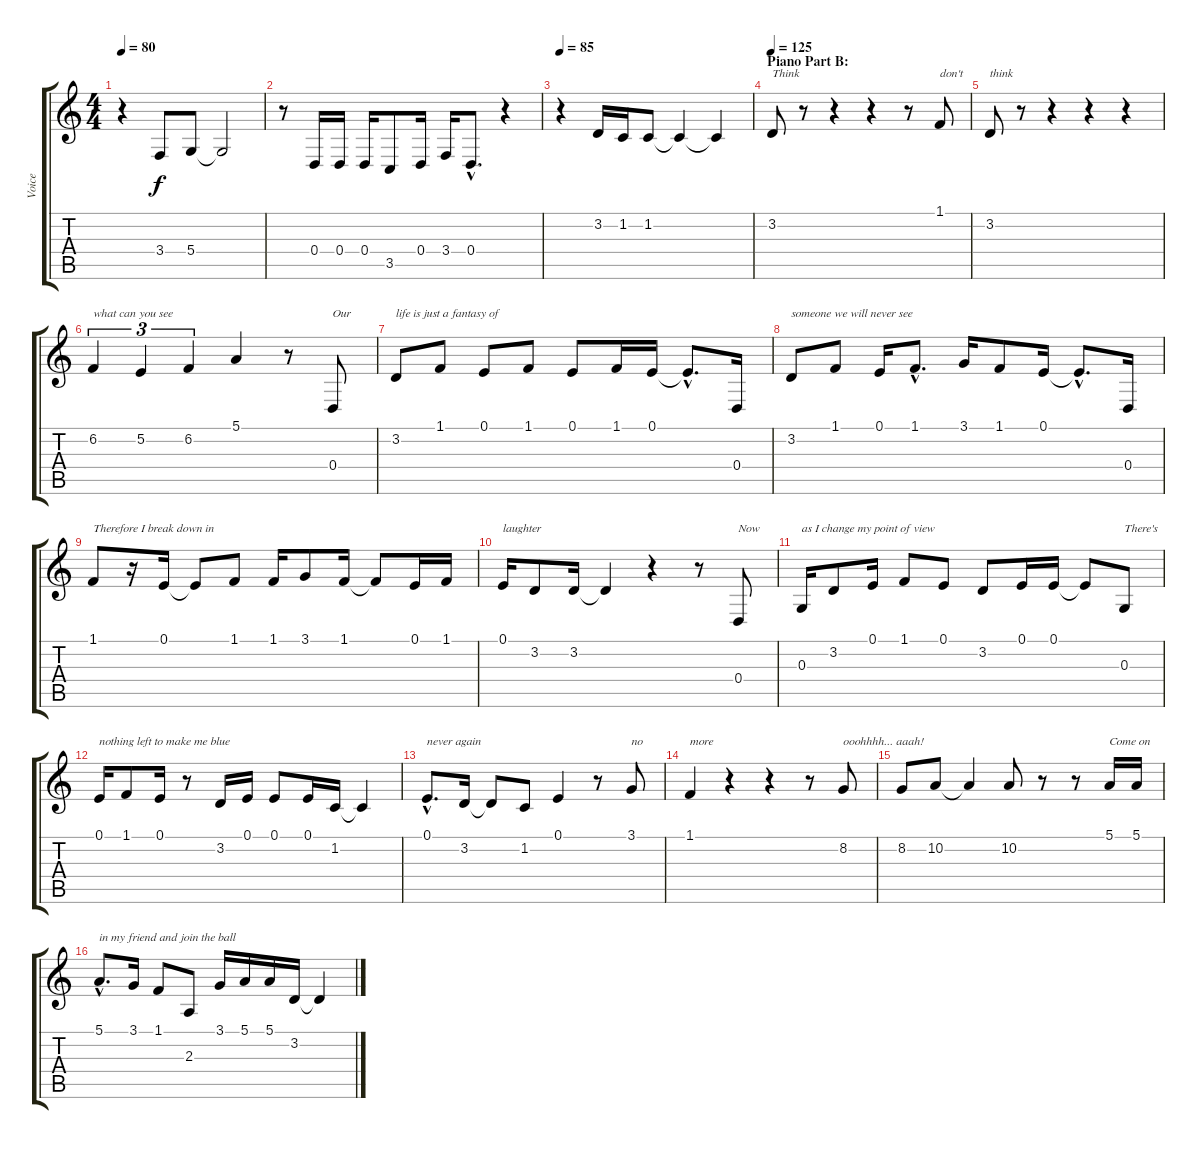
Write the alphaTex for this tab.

\track ("Voice" "Voice") {instrument oboe}
\staff {score tabs}
\tuning (E4 B3 G3 D3 A2 E2) {hide}
\ts (4 4)
\tempo 80
\clef g2
\ks c
r.4{dy f} 3.4.8 5.4.8 5.4{t}.2 |
r.8 0.4.16 0.4.16 0.4.16 3.5.8 0.4.16 3.4.16 0.4{hac}.8{d} r.4 |
\tempo 85
r.4 3.2.16 1.2.16 1.2.8 1.2{t}.4 1.2{t}.4 |
\section ("" "Piano Part B:")
\tempo 125
3.2.8{txt "Think"} r.8 r.4 r.4 r.8 1.1.8{txt "don't"} |
3.2.8{txt "think "} r.8 r.4 r.4 r.4 |
6.2.4{tu (3 2) txt "what can you see"} 5.2.4{tu (3 2)} 6.2.4{tu (3 2)} 5.1.4 r.8 0.4.8{txt "Our "} |
3.2.8{txt "life is just a fantasy of "} 1.1.8 0.1.8 1.1.8 0.1.8 1.1.16 0.1.16 0.1{hac t}.8{d} 0.4.16 |
3.2.8{txt "someone we will never see"} 1.1.8 0.1.16 1.1{hac}.8{d} 3.1.16 1.1.8 0.1.16 0.1{hac t}.8{d} 0.4.16 |
1.1.8{txt "Therefore I break down in"} r.16 0.1.16 0.1{t}.8 1.1.8 1.1.16 3.1.8 1.1.16 1.1{t}.8 0.1.16 1.1.16 |
0.1.16{txt "laughter"} 3.2.8 3.2.16 3.2{t}.4 r.4 r.8 0.4.8{txt "Now"} |
0.3.16{txt "as I change my point of view"} 3.2.8 0.1.16 1.1.8 0.1.8 3.2.8 0.1.16 0.1.16 0.1{t}.8 0.3.8{txt "There's "} |
0.1.16{txt "nothing left to make me blue "} 1.1.8 0.1.16 r.8 3.2.16 0.1.16 0.1.8 0.1.16 1.2.16 1.2{t}.4 |
0.1{hac}.8{d txt "never again "} 3.2.16 3.2{t}.8 1.2.8 0.1.4 r.8 3.1.8{txt "no"} |
1.1.4{txt "more"} r.4 r.4 r.8 8.2.8{txt "ooohhhh... aaah!"} |
8.2.8 10.2.8 10.2{t}.4 10.2.8 r.8 r.8 5.1.16{txt "Come on"} 5.1.16 |
5.1{hac}.8{d txt "in my friend and join the ball"} 3.1.16 1.1.8 2.3.8 3.1.16 5.1.16 5.1.16 3.2.16 3.2{t}.4
